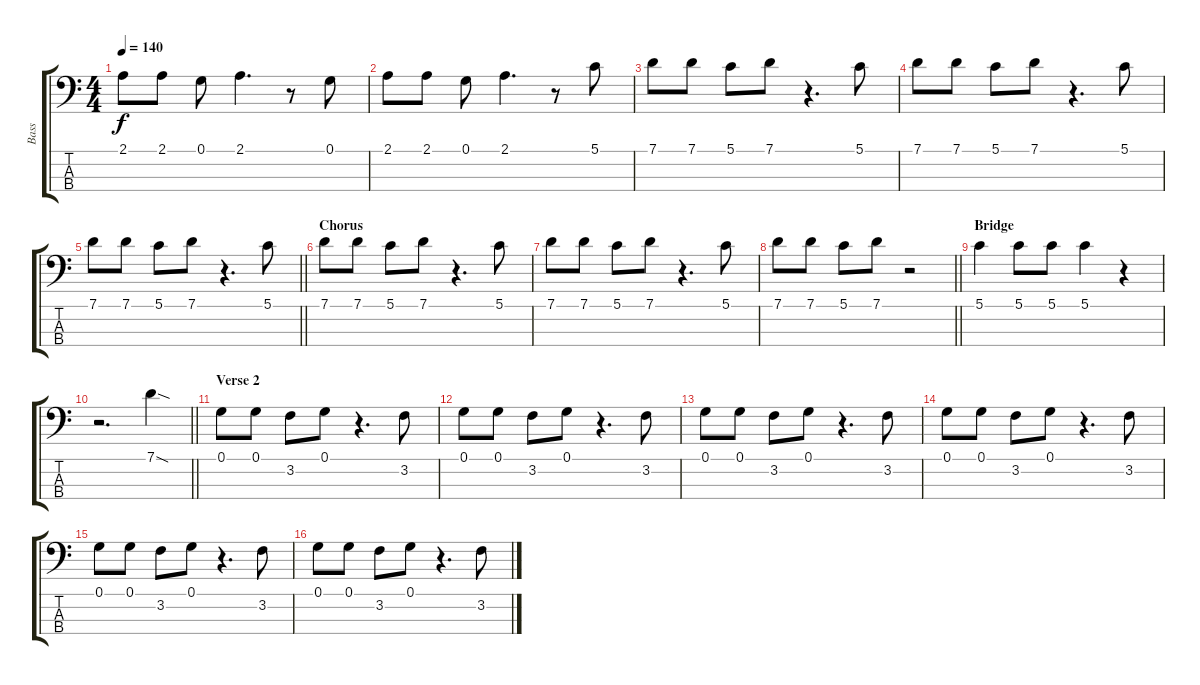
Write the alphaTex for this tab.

\track ("Bass" "Bass") {instrument electricbassfinger}
\staff {score tabs}
\tuning (G2 D2 A1 E1) {hide}
\ts (4 4)
\tempo 140
\clef f4
\ks c
2.1.8{dy f} 2.1.8 0.1.8 2.1.4{d} r.8 0.1.8 |
2.1.8 2.1.8 0.1.8 2.1.4{d} r.8 5.1.8 |
7.1.8 7.1.8 5.1.8 7.1.8 r.4{d} 5.1.8 |
7.1.8 7.1.8 5.1.8 7.1.8 r.4{d} 5.1.8 |
\barLineRight lightlight
7.1.8 7.1.8 5.1.8 7.1.8 r.4{d} 5.1.8 |
\section ("" "Chorus")
7.1.8 7.1.8 5.1.8 7.1.8 r.4{d} 5.1.8 |
7.1.8 7.1.8 5.1.8 7.1.8 r.4{d} 5.1.8 |
\barLineRight lightlight
7.1.8 7.1.8 5.1.8 7.1.8 r.2 |
\section ("" "Bridge")
5.1.4 5.1.8 5.1.8 5.1.4 r.4 |
\barLineRight lightlight
r.2{d} 7.1{sod}.4 |
\section ("" "Verse 2")
0.1.8 0.1.8 3.2.8 0.1.8 r.4{d} 3.2.8 |
0.1.8 0.1.8 3.2.8 0.1.8 r.4{d} 3.2.8 |
0.1.8 0.1.8 3.2.8 0.1.8 r.4{d} 3.2.8 |
0.1.8 0.1.8 3.2.8 0.1.8 r.4{d} 3.2.8 |
0.1.8 0.1.8 3.2.8 0.1.8 r.4{d} 3.2.8 |
0.1.8 0.1.8 3.2.8 0.1.8 r.4{d} 3.2.8
